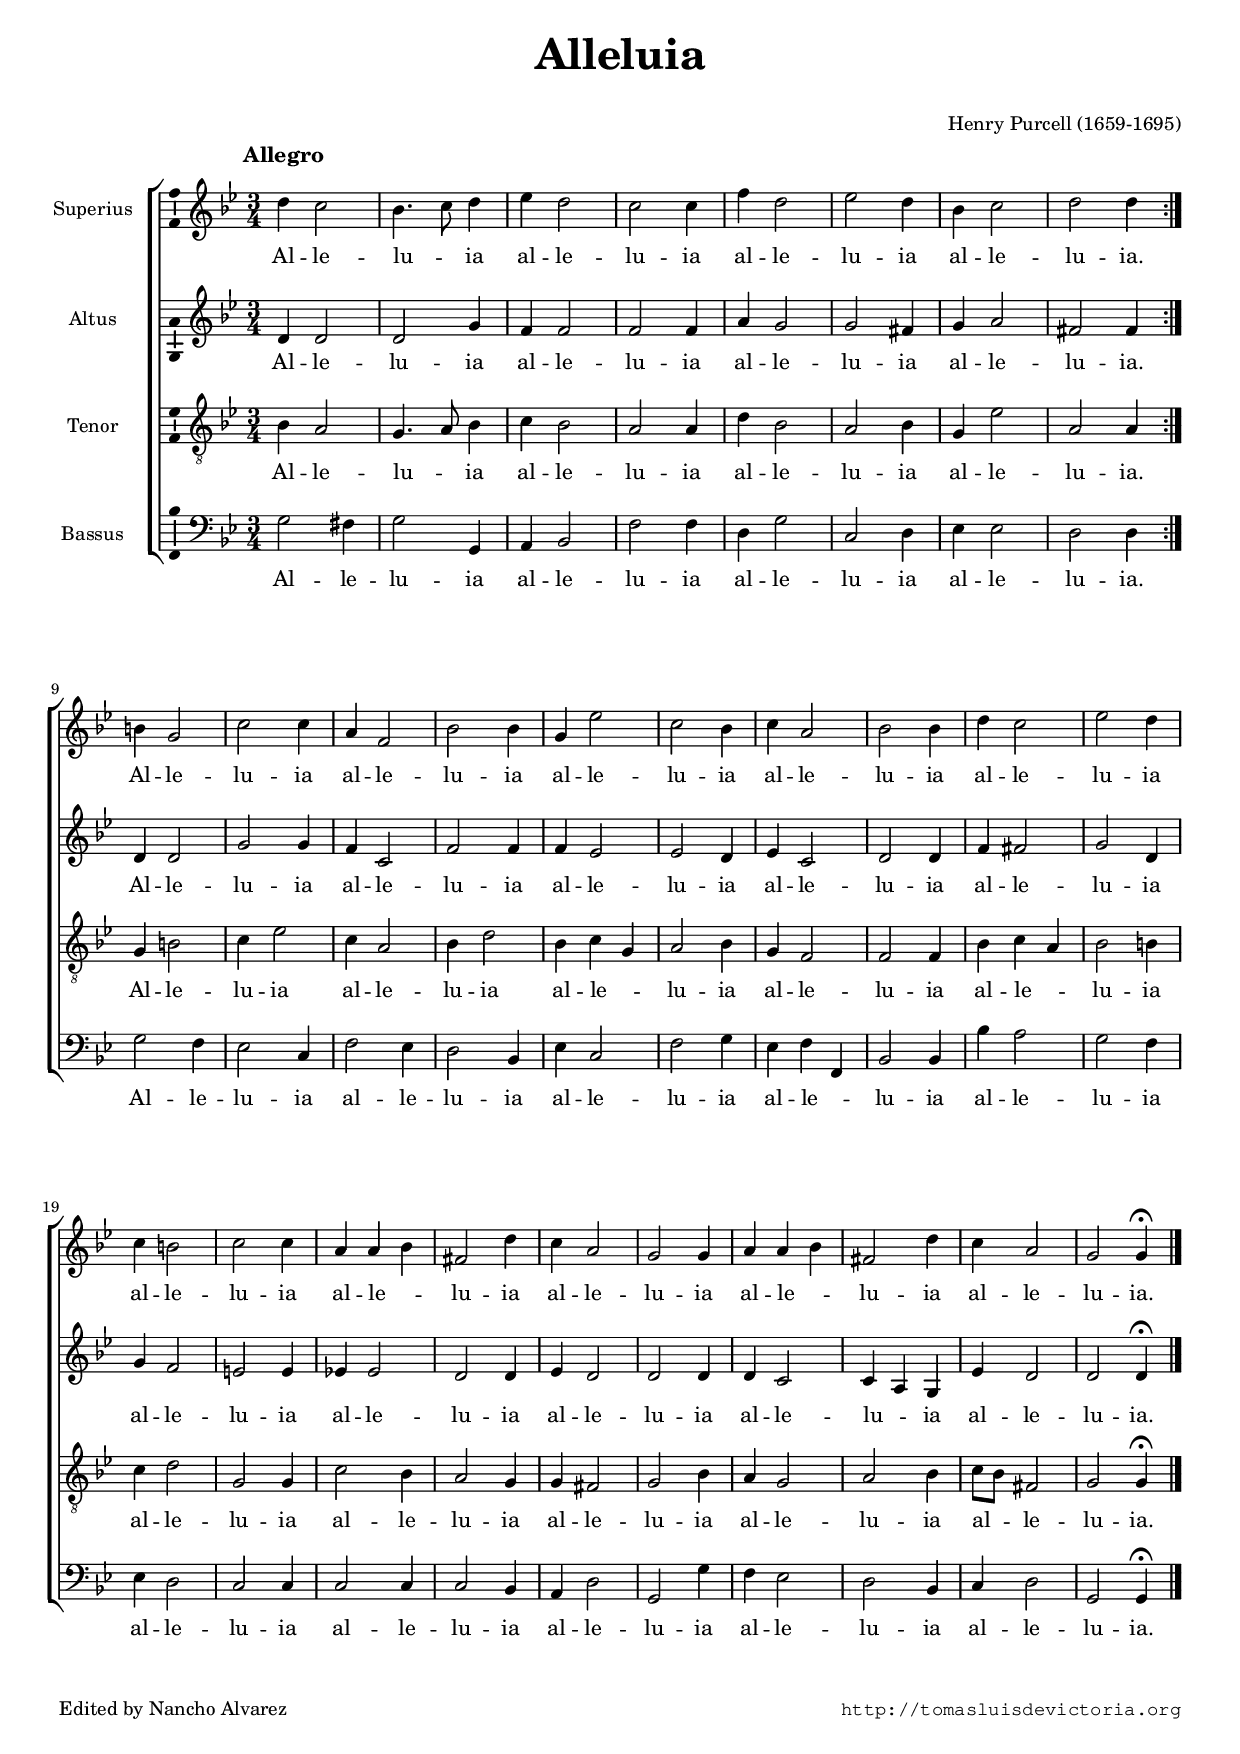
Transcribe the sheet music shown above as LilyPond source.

\version "2.18.0"

#(set-default-paper-size "a4")
#(set-global-staff-size 16.6)
#(ly:set-option 'point-and-click #f)
%mobile -s15.5 -i1.5

italicas=\override LyricText.font-shape = #'italic
rectas=\override LyricText.font-shape = #'upright
ss=\once \set suggestAccidentals = ##t
mtempo={\tempo 4 = 100}
mtempob={\tempo 4 = 50}


htitle="Alleluia"
hcomposer="Purcell"

\header {
	title=\markup{\fontsize #3 "Alleluia"}
	%subtitle=""
	% I don't know from which anthem is this piece.
	subsubtitle=\markup{\null \vspace #1 }
	composer="Henry Purcell (1659-1695)"
        pdfauthor=\composer
	%opus="(-)"
	%poet=\markup{}
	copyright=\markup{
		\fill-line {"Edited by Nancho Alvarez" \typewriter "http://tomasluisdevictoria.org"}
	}
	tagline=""
}


global={\key bes \major \time 3/4 \skip 1*3/4*8 \bar ":|." \break
				\skip 1*3/4*20 \bar "|." }


cantus={
	\override TextScript.X-offset = #-4
	\override TextScript.padding = #3
	s4*0^\markup{\larger \bold "Allegro"}
	d''4 c''2 |
	bes'4. c''8 d''4 |
	ees'' d''2 |
	c'' c''4 |
%5
	f'' d''2 |
	ees'' d''4 |
	bes' c''2 |
	d'' d''4 |
	b' g'2 |
%10
	c'' c''4 |
	a' f'2 |
	bes' bes'4 |
	g' ees''2 |
	c'' bes'4 |
%15
	c'' a'2 |
	bes' bes'4 |
	d'' c''2 |
	ees'' d''4 |
	c'' b'2 |
%20
	c'' c''4 |
	a' a' bes' |
	fis'2 d''4 |
	c'' a'2 |
	g' g'4 |
%25
	a' a' bes' |
	fis'2 d''4 |
	c'' a'2 |
	g' g'4^\fermata
}

altus={
	d'4 d'2 |
	d' g'4 |
	f' f'2 |
	f' f'4 |
%5
	a' g'2 |
	g' fis'4 |
	g' a'2 |
	fis' fis'4 |
	d' d'2 |
%10
	g' g'4 |
	f' c'2 |
	f' f'4 |
	f' ees'2 |
	ees' d'4 |
%15
	ees' c'2 |
	d' d'4 |
	f' fis'2 |
	g' d'4 |
	g' f'2 |
%20
	e' e'4 |
	ees'! ees'2 |
	d' d'4 |
	ees' d'2 |
	d' d'4 |
%25
	d' c'2 |
	c'4 a g |
	ees' d'2 |
	d' d'4^\fermata
}

tenor={
	bes4 a2 |
	g4. a8 bes4 |
	c' bes2 |
	a a4 |
%5
	d' bes2 |
	a bes4 |
	g ees'2 |
	a a4 |
	g b2 |
%10
	c'4 ees'2 |
	c'4 a2 |
	bes4 d'2 |
	bes4 c' g |
	a2 bes4 |
%15
	g f2 |
	f f4 |
	bes c' a |
	bes2 b4 |
	c' d'2 |
%20
	g g4 |
	c'2 bes4 |
	a2 g4 |
	g fis2 |
	g bes4 |
%25
	a g2 |
	a bes4 |
	c'8 bes fis2 |
	g g4^\fermata
}

bassus={
	g2 fis4 |
	g2 g,4 |
	a, bes,2 |
	f f4 |
%5
	d g2 |
	c d4 |
	ees ees2 |
	d d4 |
	g2 f4 |
%10
	ees2 c4 |
	f2 ees4 |
	d2 bes,4 |
	ees c2 |
	f g4 |
%15
	ees f f, |
	bes,2 bes,4 |
	bes a2 |
	g f4 |
	ees d2 |
%20
	c c4 |
	c2 c4 |
	c2 bes,4 |
	a, d2 |
	g, g4 |
%25
	f ees2 |
	d bes,4 |
	c d2 |
	g, g,4^\fermata
}


textocantus=\lyricmode{
Al -- le -- lu -- _ ia
al -- le -- lu -- ia
al -- le -- lu -- ia
al -- le -- lu -- ia.
Al -- le -- lu -- ia
al -- le -- lu -- ia
al -- le -- lu -- ia
al -- le -- lu -- ia
al -- le -- lu -- ia
al -- le -- lu -- ia
al -- le -- _ lu -- ia
al -- le -- lu -- ia
al -- le -- _ lu -- ia
al -- le -- lu -- ia.
}

textoaltus=\lyricmode{
Al -- le -- lu -- ia
al -- le -- lu -- ia
al -- le -- lu -- ia
al -- le -- lu -- ia.
Al -- le -- lu -- ia
al -- le -- lu -- ia
al -- le -- lu -- ia
al -- le -- lu -- ia
al -- le -- lu -- ia
al -- le -- lu -- ia
al -- le -- lu -- ia
al -- le -- lu -- ia
al -- le -- lu -- _ ia
al -- le -- lu -- ia.	
}

textotenor=\lyricmode{
Al -- le -- lu -- _ ia
al -- le -- lu -- ia
al -- le -- lu -- ia
al -- le -- lu -- ia.
Al -- le -- lu -- ia
al -- le -- lu -- ia
al -- le -- _ lu -- ia
al -- le -- lu -- ia
al -- le -- _ lu -- ia
al -- le -- lu -- ia
al -- le -- lu -- ia
al -- le -- lu -- ia
al -- le -- lu -- ia
al -- _ le -- lu -- ia.
}

textobassus=\lyricmode{
Al -- le -- lu -- ia
al -- le -- lu -- ia
al -- le -- lu -- ia
al -- le -- lu -- ia.
Al -- le -- lu -- ia
al -- le -- lu -- ia
al -- le -- lu -- ia
al -- le -- _ lu -- ia
al -- le -- lu -- ia
al -- le -- lu -- ia
al -- le -- lu -- ia
al -- le -- lu -- ia
al -- le -- lu -- ia
al -- le -- lu -- ia.
}



\score {\transpose c' c'{
\new ChoirStaff<<

	\new Staff <<\global
	\new Voice="v1" {
		\set Staff.instrumentName="Superius "
		\clef "treble"
		\cantus }
	\new Lyrics \lyricsto "v1" {\textocantus }
	>>

	\new Staff <<\global
	\new Voice="v2" {
		\set Staff.instrumentName="Altus "
		\clef "treble"
		\altus }
	\new Lyrics \lyricsto "v2" {\textoaltus }
	>>
	
	\new Staff <<\global
	\new Voice="v3" {
		\set Staff.instrumentName="Tenor "
		\clef "G_8"
		\tenor }
	\new Lyrics \lyricsto "v3" {\textotenor }
	>>

	\new Staff <<\global
	\new Voice="v4" {
		\set Staff.instrumentName="Bassus "
		\clef "bass"
		\bassus }
	\new Lyrics \lyricsto "v4" {\textobassus }
	>>
	
>>

	} % transpose

\layout{ 
	\context {\Lyrics 
		\override VerticalAxisGroup.staff-affinity = #UP
		\override VerticalAxisGroup.nonstaff-relatedstaff-spacing =
			#'((basic-distance . 0) (minimum-distance . 0) (padding . 1))
		\override LyricText.font-size = #1.2
		\override LyricHyphen.minimum-distance = #0.5
	}
	\context {\Score 
		tempoHideNote = ##t
		\override BarNumber.padding = #2 
	}
	\context {\Voice 
		%melismaBusyProperties = #'()
		%autoBeaming = ##f
	}
	\context {\Staff 
                %\RemoveEmptyStaves
                %\override VerticalAxisGroup.remove-first = ##t
		\override VerticalAxisGroup.staff-staff-spacing =
			#'((basic-distance . 11) (minimum-distance . 0) (padding . 1))
		\consists Ambitus_engraver 
		\override LigatureBracket.padding = #1
	}
}

%\midi { \mtempo }

}


\paper{
	evenHeaderMarkup=\markup  \fill-line { \fromproperty #'page:page-number-string \htitle \hcomposer }
	oddHeaderMarkup= \markup  \fill-line { \on-the-fly #not-first-page \hcomposer \on-the-fly #not-first-page \htitle \on-the-fly #not-first-page \fromproperty #'page:page-number-string }
	%system-count=20
	%page-count = 8
	ragged-last-bottom = ##f
	indent=1.7\cm
	system-system-spacing =
	#'((basic-distance . 20) (minimum-distance . 0) (padding . 5))
	top-system-spacing = % header
	#'((basic-distance . 8) (minimum-distance . 0) (padding . 0))
	last-bottom-spacing = % footer
	#'((basic-distance . 14) (minimum-distance . 0) (padding . 0))
	markup-system-spacing.padding = #1.5
}
